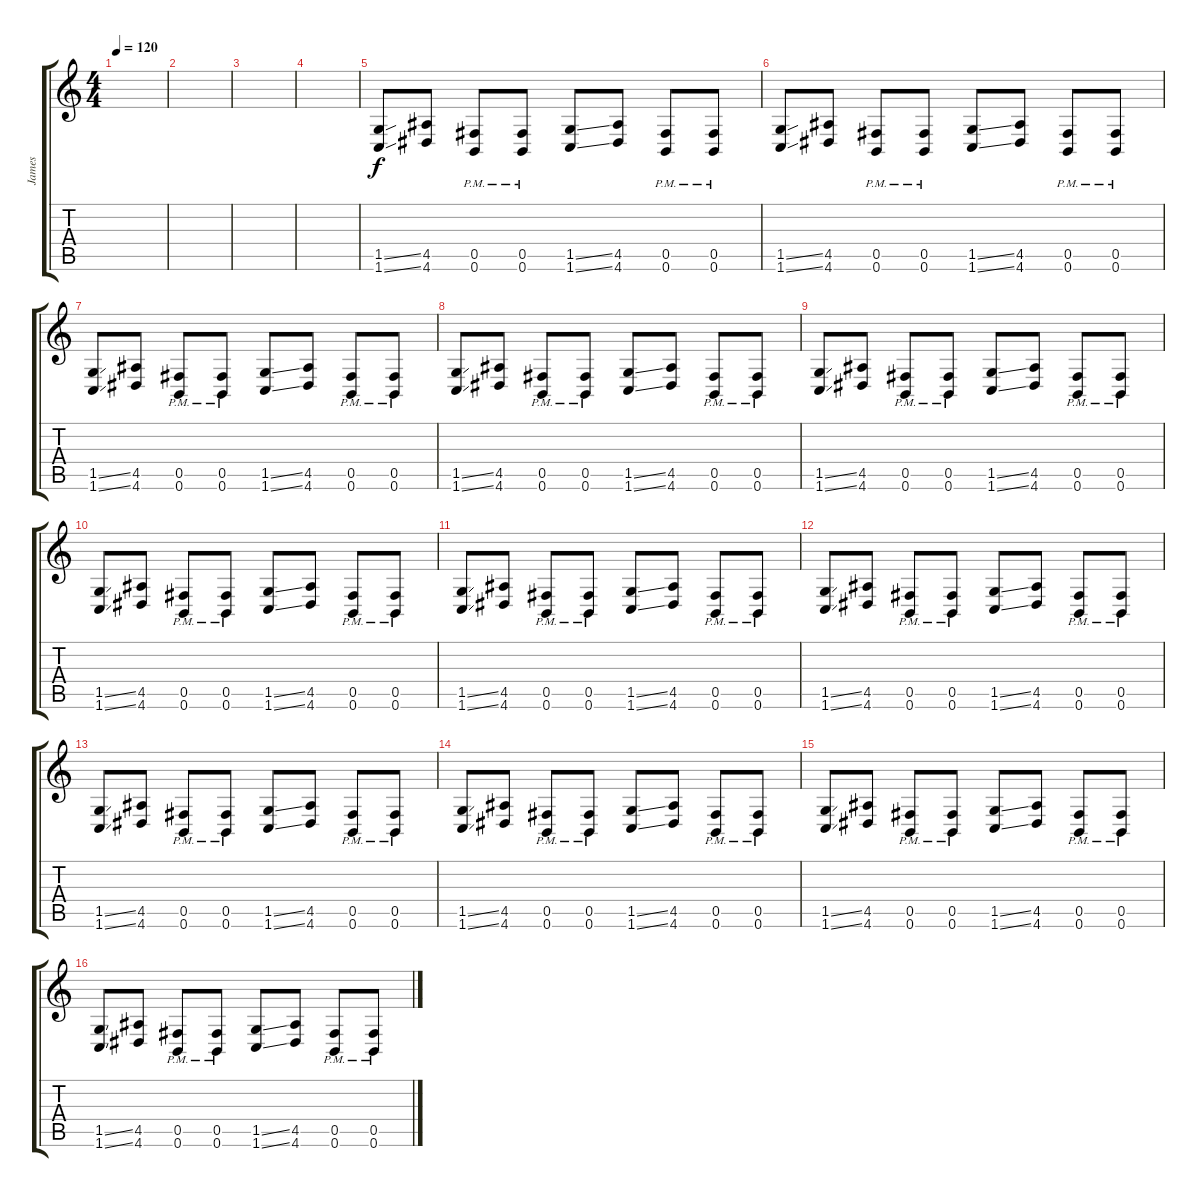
\track ("James" "James") {instrument distortionguitar}
\staff {score tabs}
\tuning (Db4 Ab3 E3 B2 Gb2 B1) {hide}
\ts (4 4)
\tempo 120
\clef g2
\ks c
|
|
|
|
(1.5{ss} 1.6{ss}).8 (4.5 4.6).8 (0.5{pm} 0.6{pm}).8 (0.5{pm} 0.6{pm}).8 (1.5{ss} 1.6{ss}).8 (4.5 4.6).8 (0.5{pm} 0.6{pm}).8 (0.5{pm} 0.6{pm}).8 |
(1.5{ss} 1.6{ss}).8 (4.5 4.6).8 (0.5{pm} 0.6{pm}).8 (0.5{pm} 0.6{pm}).8 (1.5{ss} 1.6{ss}).8 (4.5 4.6).8 (0.5{pm} 0.6{pm}).8 (0.5{pm} 0.6{pm}).8 |
(1.5{ss} 1.6{ss}).8 (4.5 4.6).8 (0.5{pm} 0.6{pm}).8 (0.5{pm} 0.6{pm}).8 (1.5{ss} 1.6{ss}).8 (4.5 4.6).8 (0.5{pm} 0.6{pm}).8 (0.5{pm} 0.6{pm}).8 |
(1.5{ss} 1.6{ss}).8 (4.5 4.6).8 (0.5{pm} 0.6{pm}).8 (0.5{pm} 0.6{pm}).8 (1.5{ss} 1.6{ss}).8 (4.5 4.6).8 (0.5{pm} 0.6{pm}).8 (0.5{pm} 0.6{pm}).8 |
(1.5{ss} 1.6{ss}).8 (4.5 4.6).8 (0.5{pm} 0.6{pm}).8 (0.5{pm} 0.6{pm}).8 (1.5{ss} 1.6{ss}).8 (4.5 4.6).8 (0.5{pm} 0.6{pm}).8 (0.5{pm} 0.6{pm}).8 |
(1.5{ss} 1.6{ss}).8 (4.5 4.6).8 (0.5{pm} 0.6{pm}).8 (0.5{pm} 0.6{pm}).8 (1.5{ss} 1.6{ss}).8 (4.5 4.6).8 (0.5{pm} 0.6{pm}).8 (0.5{pm} 0.6{pm}).8 |
(1.5{ss} 1.6{ss}).8 (4.5 4.6).8 (0.5{pm} 0.6{pm}).8 (0.5{pm} 0.6{pm}).8 (1.5{ss} 1.6{ss}).8 (4.5 4.6).8 (0.5{pm} 0.6{pm}).8 (0.5{pm} 0.6{pm}).8 |
(1.5{ss} 1.6{ss}).8 (4.5 4.6).8 (0.5{pm} 0.6{pm}).8 (0.5{pm} 0.6{pm}).8 (1.5{ss} 1.6{ss}).8 (4.5 4.6).8 (0.5{pm} 0.6{pm}).8 (0.5{pm} 0.6{pm}).8 |
(1.5{ss} 1.6{ss}).8 (4.5 4.6).8 (0.5{pm} 0.6{pm}).8 (0.5{pm} 0.6{pm}).8 (1.5{ss} 1.6{ss}).8 (4.5 4.6).8 (0.5{pm} 0.6{pm}).8 (0.5{pm} 0.6{pm}).8 |
(1.5{ss} 1.6{ss}).8 (4.5 4.6).8 (0.5{pm} 0.6{pm}).8 (0.5{pm} 0.6{pm}).8 (1.5{ss} 1.6{ss}).8 (4.5 4.6).8 (0.5{pm} 0.6{pm}).8 (0.5{pm} 0.6{pm}).8 |
(1.5{ss} 1.6{ss}).8 (4.5 4.6).8 (0.5{pm} 0.6{pm}).8 (0.5{pm} 0.6{pm}).8 (1.5{ss} 1.6{ss}).8 (4.5 4.6).8 (0.5{pm} 0.6{pm}).8 (0.5{pm} 0.6{pm}).8 |
(1.5{ss} 1.6{ss}).8 (4.5 4.6).8 (0.5{pm} 0.6{pm}).8 (0.5{pm} 0.6{pm}).8 (1.5{ss} 1.6{ss}).8 (4.5 4.6).8 (0.5{pm} 0.6{pm}).8 (0.5{pm} 0.6{pm}).8
